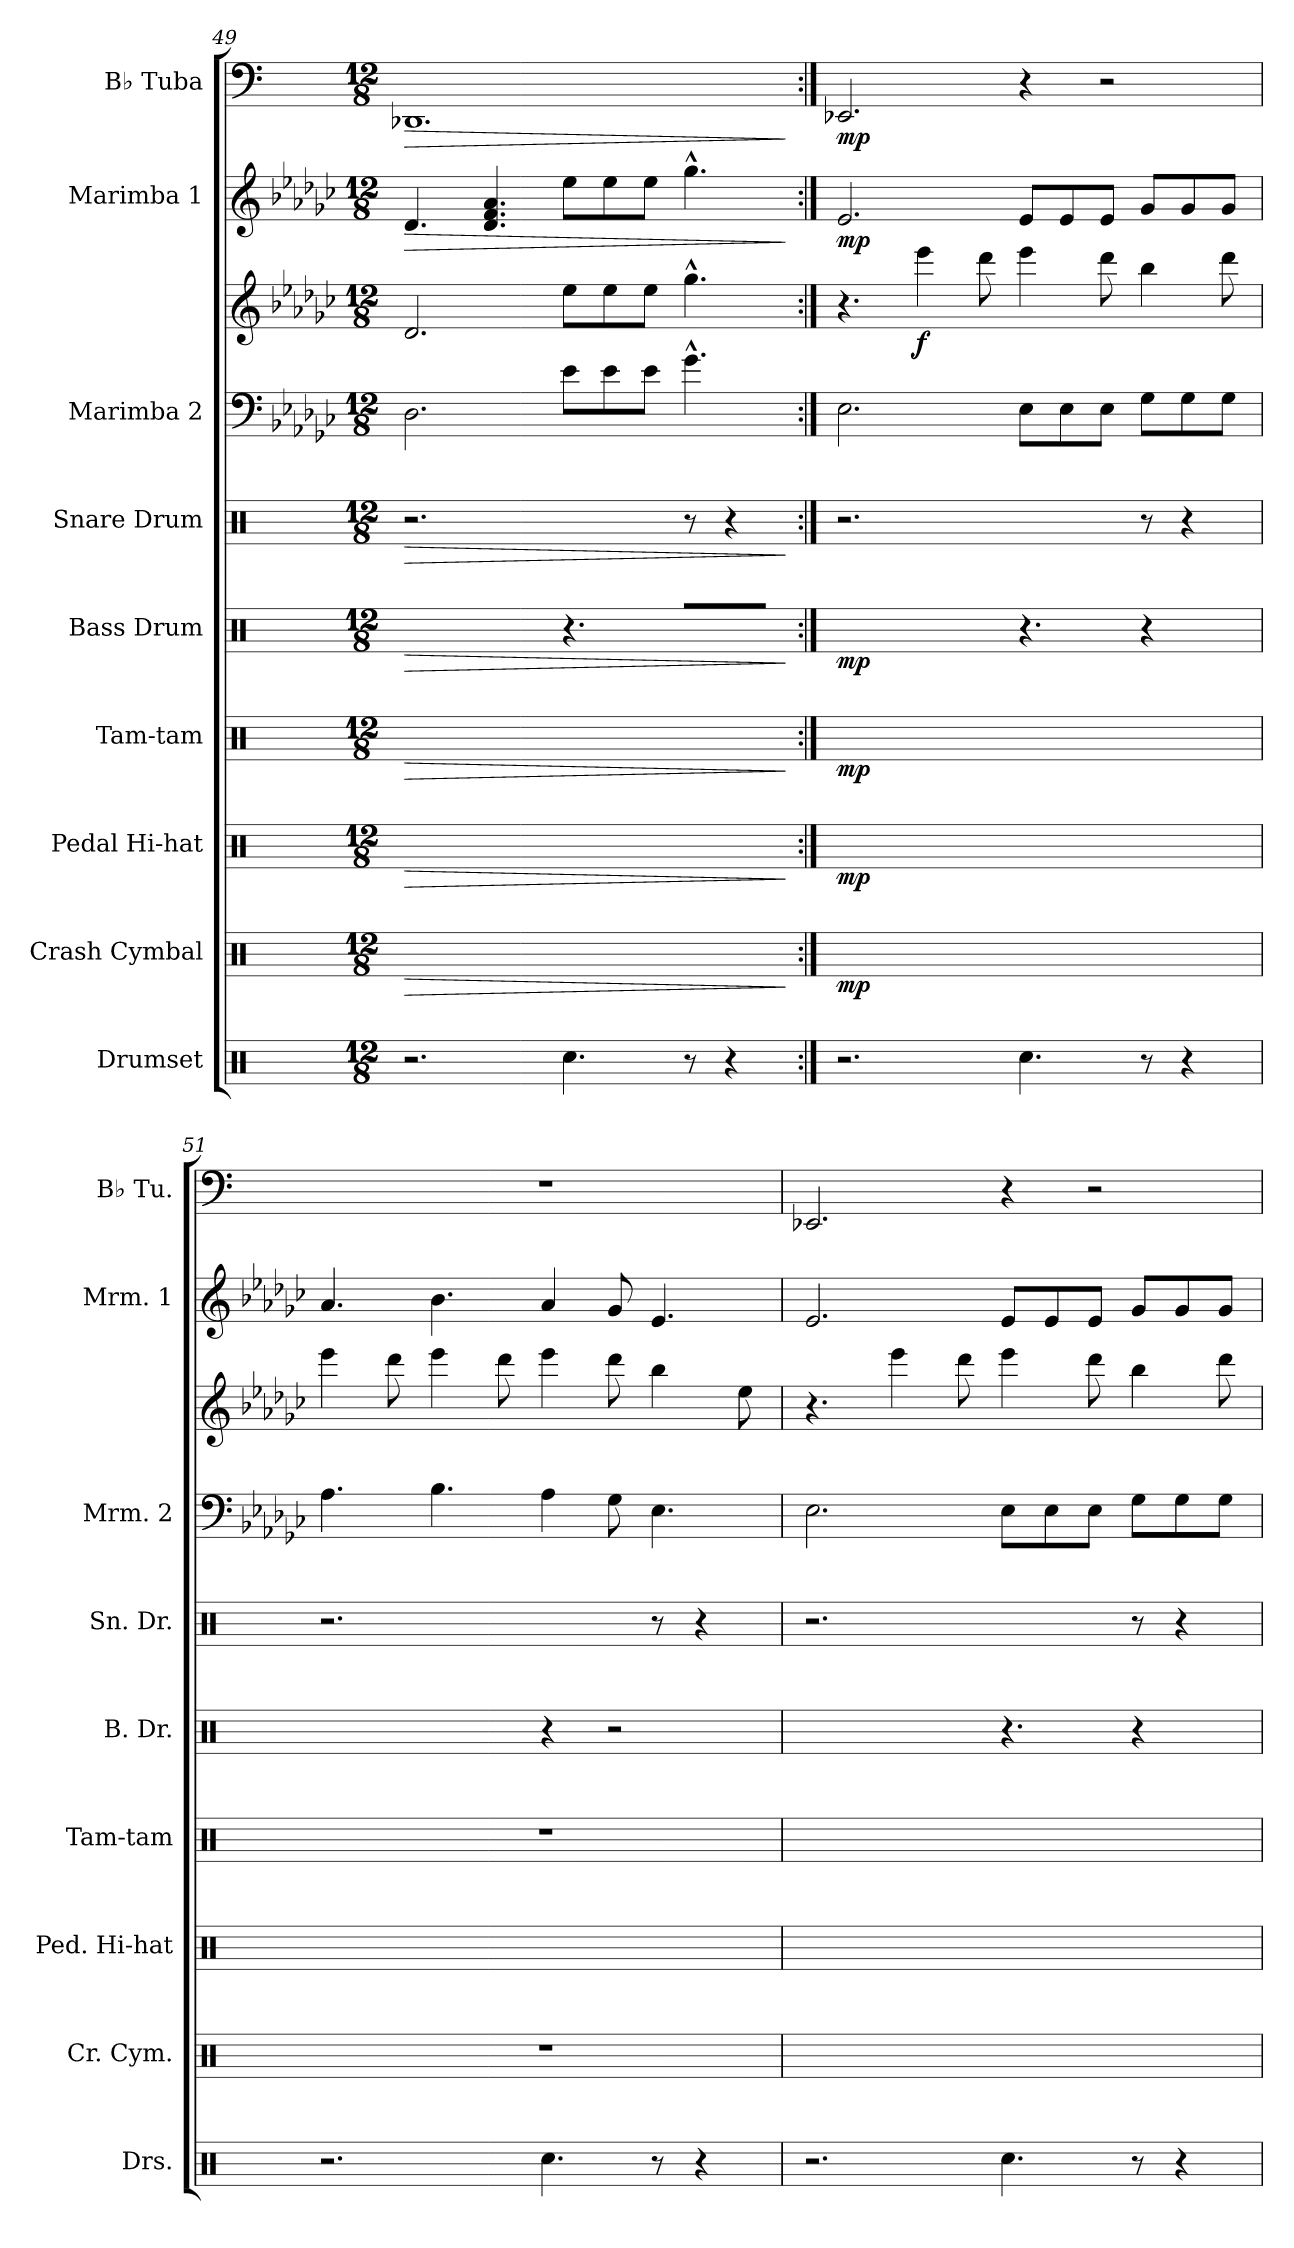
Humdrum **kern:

**kern	**kern	**dynam	**kern	**dynam	**kern	**dynam	**kern	**dynam	**kern	**dynam	**kern	**kern	**dynam	**kern	**dynam	**kern	**dynam
*part9	*part8	*part8	*part7	*part7	*part6	*part6	*part5	*part5	*part4	*part4	*part3	*part3	*part3	*part2	*part2	*part1	*part1
*staff10	*staff9	*staff9	*staff8	*staff8	*staff7	*staff7	*staff6	*staff6	*staff5	*staff5	*staff4	*staff3	*staff3/4	*staff2	*staff2	*staff1	*staff1
*I"Drumset	*I"Crash Cymbal	*	*I"Pedal Hi-hat	*	*I"Tam-tam	*	*I"Bass Drum	*	*I"Snare Drum	*	*I"Marimba 2	*	*	*I"Marimba 1	*	*I"B♭ Tuba	*
*I'Drs.	*I'Cr. Cym.	*	*I'Ped. Hi-hat	*	*I'Tam-tam	*	*I'B. Dr.	*	*I'Sn. Dr.	*	*I'Mrm. 2	*	*	*I'Mrm. 1	*	*I'B♭ Tu.	*
*clefX	*clefX	*	*clefX	*	*clefX	*	*clefX	*	*clefX	*	*clefF4	*clefG2	*	*clefG2	*	*clefF4	*
*k[]	*k[]	*	*k[]	*	*k[]	*	*k[]	*	*k[]	*	*k[b-e-a-d-g-c-]	*k[b-e-a-d-g-c-]	*	*k[b-e-a-d-g-c-]	*	*k[]	*
*C:	*C:	*	*C:	*	*C:	*	*C:	*	*C:	*	*G-:	*G-:	*	*G-:	*	*C:	*
*M12/8	*M12/8	*	*M12/8	*	*M12/8	*	*M12/8	*	*M12/8	*	*M12/8	*M12/8	*	*M12/8	*	*M12/8	*
=49	=49	=49	=49	=49	=49	=49	=49	=49	=49	=49	=49	=49	=49	=49	=49	=49	=49
!	!	!LO:HP:b	!	!LO:HP:b	!	!LO:HP:b	!	!LO:HP:b	!	!LO:HP:b	!	!	!	!	!LO:HP:b	!	!LO:HP:b
2.r	1.R	>	4.R\	>	1.R	>	4.R\	>	2.r	>	2.D-\	2.d-/	.	4.d-/	>	1.DD-X	>
.	.	.	4.R\	.	.	.	4.R\	.	.	.	.	.	.	4.d-/ 4.f/ 4.a-/	.	.	.
4.Rcc\	.	.	4.R\	.	.	.	4.r	.	4.R\	.	8e-\L	8ee-\L	.	8ee-\L	.	.	.
.	.	.	.	.	.	.	.	.	.	.	8e-\	8ee-\	.	8ee-\	.	.	.
.	.	.	.	.	.	.	.	.	.	.	8e-\J	8ee-\J	.	8ee-\J	.	.	.
8r	.	.	4.R\	.	.	.	8R\L	.	8r	.	4.g-^^\	4.gg-^^\	.	4.gg-^^\	.	.	.
4r	.	.	.	.	.	.	8R\	.	4r	.	.	.	.	.	.	.	.
.	.	.	.	.	.	.	8R\J	.	.	.	.	.	.	.	.	.	.
.	.	]	.	]	.	]	.	]	.	]	.	.	.	.	]	.	]
!!LO:PB:g=z
=50:|!	=50:|!	=50:|!	=50:|!	=50:|!	=50:|!	=50:|!	=50:|!	=50:|!	=50:|!	=50:|!	=50:|!	=50:|!	=50:|!	=50:|!	=50:|!	=50:|!	=50:|!
!	!	!LO:DY:b	!	!LO:DY:b	!	!LO:DY:b	!	!LO:DY:b	!	!LO:DY:a	!	!	!	!	!	!	!
!	!	!	!	!	!	!	!	!	!	!LO:DY:n=1:b	!	!	!	!	!LO:DY:b	!	!LO:DY:b
2.r	1.R	mp	4.R\	mp	1.R	mp	2.R\	mp	2.r	mp mp	2.E-\	4.r	.	2.e-/	mp	2.EE-X/	mp
!	!	!	!	!	!	!	!	!	!	!	!	!	!LO:DY:b	!	!	!	!
.	.	.	4.R\	.	.	.	.	.	.	.	.	4eee-\	f	.	.	.	.
.	.	.	.	.	.	.	.	.	.	.	.	8ddd-\	.	.	.	.	.
4.Rcc\	.	.	4.R\	.	.	.	4.r	.	4.R\	.	8E-\L	4eee-\	.	8e-/L	.	4r	.
.	.	.	.	.	.	.	.	.	.	.	8E-\	.	.	8e-/	.	.	.
.	.	.	.	.	.	.	.	.	.	.	8E-\J	8ddd-\	.	8e-/J	.	2r	.
8r	.	.	4.R\	.	.	.	4r	.	8r	.	8G-\L	4bb-\	.	8g-/L	.	.	.
4r	.	.	.	.	.	.	.	.	4r	.	8G-\	.	.	8g-/	.	.	.
.	.	.	.	.	.	.	8R\	.	.	.	8G-\J	8ddd-\	.	8g-/J	.	.	.
=51	=51	=51	=51	=51	=51	=51	=51	=51	=51	=51	=51	=51	=51	=51	=51	=51	=51
2.r	1.r	.	4.R\	.	1.r	.	4.R\	.	2.r	.	4.A-\	4eee-\	.	4.a-/	.	1.r	.
.	.	.	.	.	.	.	.	.	.	.	.	8ddd-\	.	.	.	.	.
.	.	.	4.R\	.	.	.	4.R\	.	.	.	4.B-\	4eee-\	.	4.b-\	.	.	.
.	.	.	.	.	.	.	.	.	.	.	.	8ddd-\	.	.	.	.	.
4.Rcc\	.	.	4.R\	.	.	.	4r	.	4.R\	.	4A-\	4eee-\	.	4a-/	.	.	.
.	.	.	.	.	.	.	2r	.	.	.	8G-\	8ddd-\	.	8g-/	.	.	.
8r	.	.	4.R\	.	.	.	.	.	8r	.	4.E-\	4bb-\	.	4.e-/	.	.	.
4r	.	.	.	.	.	.	.	.	4r	.	.	.	.	.	.	.	.
.	.	.	.	.	.	.	.	.	.	.	.	8ee-\	.	.	.	.	.
=52	=52	=52	=52	=52	=52	=52	=52	=52	=52	=52	=52	=52	=52	=52	=52	=52	=52
2.r	1.R	.	4.R\	.	1.R	.	2.R\	.	2.r	.	2.E-\	4.r	.	2.e-/	.	2.EE-X/	.
.	.	.	4.R\	.	.	.	.	.	.	.	.	4eee-\	.	.	.	.	.
.	.	.	.	.	.	.	.	.	.	.	.	8ddd-\	.	.	.	.	.
4.Rcc\	.	.	4.R\	.	.	.	4.r	.	4.R\	.	8E-\L	4eee-\	.	8e-/L	.	4r	.
.	.	.	.	.	.	.	.	.	.	.	8E-\	.	.	8e-/	.	.	.
.	.	.	.	.	.	.	.	.	.	.	8E-\J	8ddd-\	.	8e-/J	.	2r	.
8r	.	.	4.R\	.	.	.	4r	.	8r	.	8G-\L	4bb-\	.	8g-/L	.	.	.
4r	.	.	.	.	.	.	.	.	4r	.	8G-\	.	.	8g-/	.	.	.
.	.	.	.	.	.	.	8R\	.	.	.	8G-\J	8ddd-\	.	8g-/J	.	.	.
=	=	=	=	=	=	=	=	=	=	=	=	=	=	=	=	=	=
*-	*-	*-	*-	*-	*-	*-	*-	*-	*-	*-	*-	*-	*-	*-	*-	*-	*-
